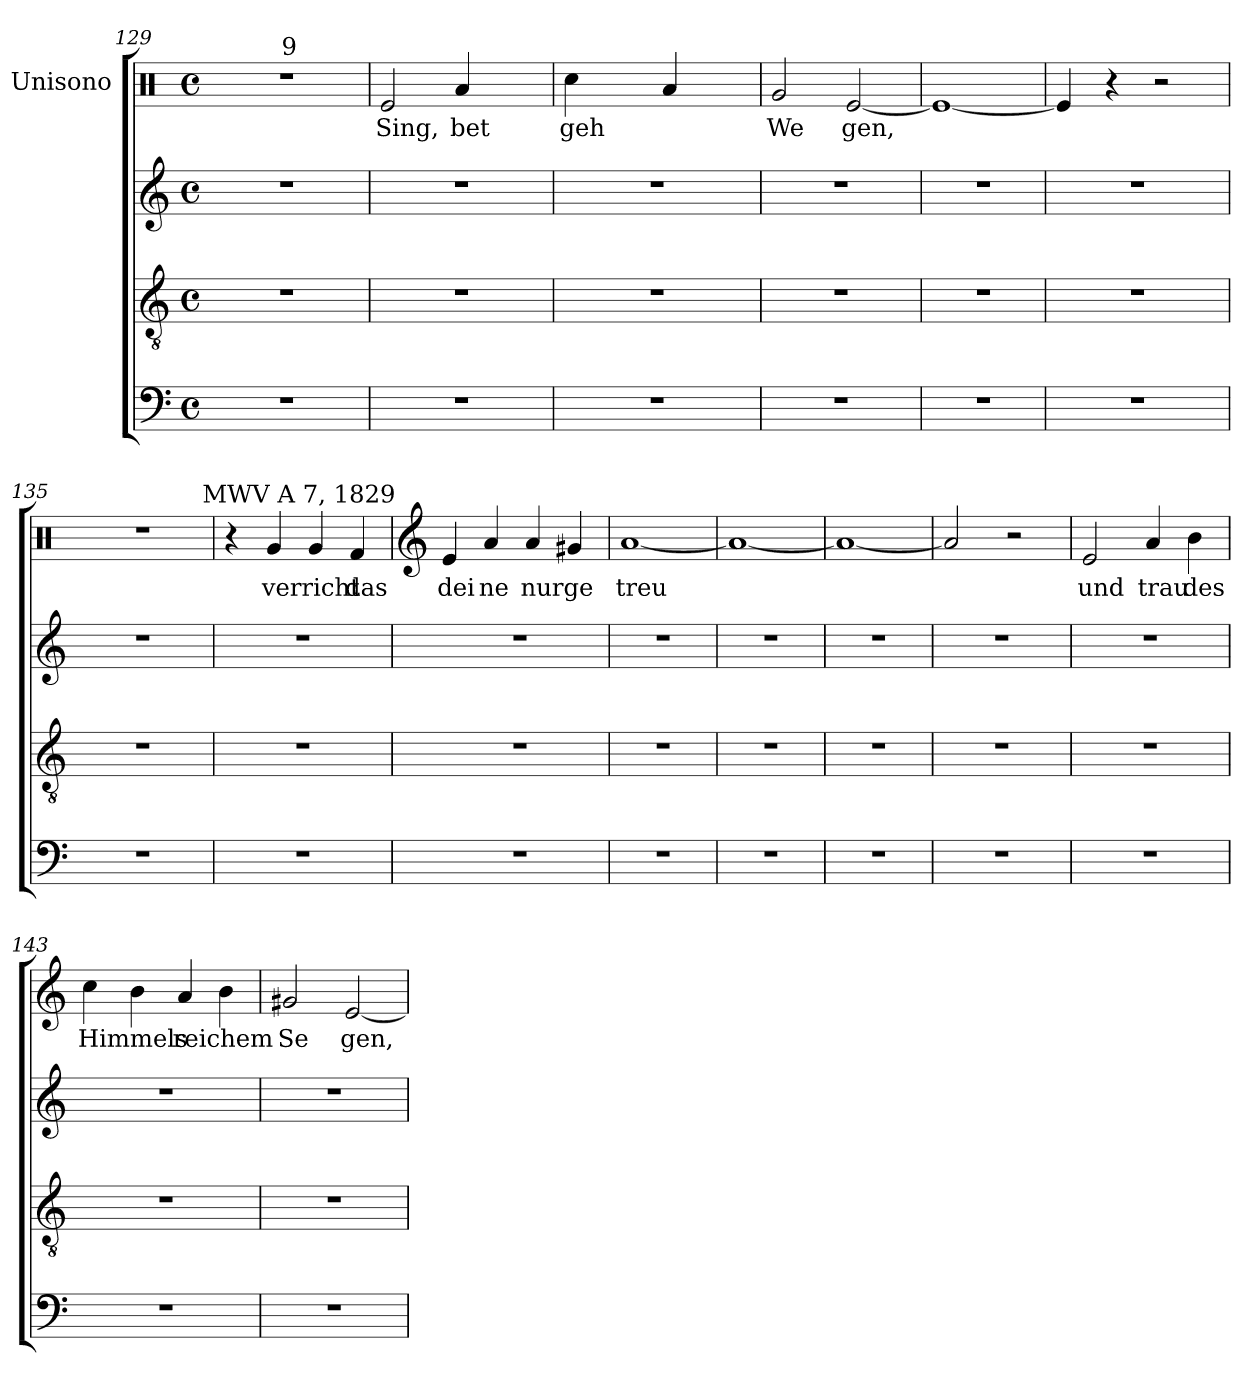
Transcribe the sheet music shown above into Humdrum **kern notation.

**kern	**kern	**kern	**kern	**text
*part4	*part3	*part2	*part1	*part1
*staff4	*staff3	*staff2	*staff1	*staff1
*	*	*	*I"Unisono	*
!!LO:LB:g=z
*clefF4	*clefGv2	*clefG2	*clefX	*
*k[]	*k[]	*k[]	*k[]	*
*C:	*C:	*C:	*C:	*
*M4/4	*M4/4	*M4/4	*M4/4	*
*met(c)	*met(c)	*met(c)	*met(c)	*
=129	=129	=129	=129	=129
!	!	!	!LO:TX:a:t=№ 4 Choral	!
!	!	!	!LO:TX:a:t=№ 3 Aria&colon; tacet	!
*	*	*	*^	*
1r	1r	1r	1r	4...ryy	.
!	!	!	!	!LO:TX:a:t=9	!
.	.	.	.	2ryy	.
.	.	.	.	32ryy	.
=130	=130	=130	=130	=130	=130
!	!	!	!	!	!LO:LY:b
*	*	*	*v	*v	*
1r	1r	1r	2Re/	Sing,
!	!	!	!	!LO:LY:b
.	.	.	4Ra/	bet
!	!	!	!	!LO:LY:b
.	.	.	4R\	und
=131	=131	=131	=131	=131
!	!	!	!	!LO:LY:b
1r	1r	1r	4Rcc\	geh
!	!	!	!	!LO:LY:b
.	.	.	4R\	aufGottes
.	.	.	4Ra/	.
.	.	.	4R\	.
=132	=132	=132	=132	=132
!	!	!	!	!LO:LY:b
1r	1r	1r	2Rg/	We
!	!	!	!	!LO:LY:b
.	.	.	[<2Re/	gen,
=133	=133	=133	=133	=133
1r	1r	1r	1Re_	.
=134	=134	=134	=134	=134
1r	1r	1r	4Re/]	.
.	.	.	4r	.
.	.	.	2r	.
=135	=135	=135	=135	=135
*	*	*	*^	*
1r	1r	1r	1r	2ryy	.
.	.	.	.	4...ryy	.
!	!	!	!	!LO:TX:a:t=MWV A 7, 1829	!
.	.	.	.	32ryy	.
*	*	*	*v	*v	*
=136	=136	=136	=136	=136
1r	1r	1r	4r	.
!	!	!	!	!LO:LY:b
.	.	.	4Rg/	verricht
.	.	.	4Rg/	.
!	!	!	!	!LO:LY:b
.	.	.	4Rf/	das
!!LO:LB:g=z
=137	=137	=137	=137	=137
*	*	*	*clefG2	*
!	!	!	!	!LO:LY:b
1r	1r	1r	4e/	dei
!	!	!	!	!LO:LY:b
.	.	.	4a/	ne
!	!	!	!	!LO:LY:b
.	.	.	4a/	nurge
.	.	.	4g#X/	.
=138	=138	=138	=138	=138
!	!	!	!	!LO:LY:b
1r	1r	1r	[<1a	treu
=139	=139	=139	=139	=139
1r	1r	1r	1a_	.
=140	=140	=140	=140	=140
1r	1r	1r	1a_	.
=141	=141	=141	=141	=141
1r	1r	1r	2a/]	.
.	.	.	2r	.
=142	=142	=142	=142	=142
!	!	!	!	!LO:LY:b
1r	1r	1r	2e/	und
!	!	!	!	!LO:LY:b
.	.	.	4a/	trau
!	!	!	!	!LO:LY:b
.	.	.	4b\	des
=143	=143	=143	=143	=143
!	!	!	!	!LO:LY:b
1r	1r	1r	4cc\	Himmels
.	.	.	4b\	.
!	!	!	!	!LO:LY:b
.	.	.	4a/	reichem
.	.	.	4b\	.
=144	=144	=144	=144	=144
!	!	!	!	!LO:LY:b
1r	1r	1r	2g#X/	Se
!	!	!	!	!LO:LY:b
.	.	.	[<2e/	gen,
=	=	=	=	=
*-	*-	*-	*-	*-
